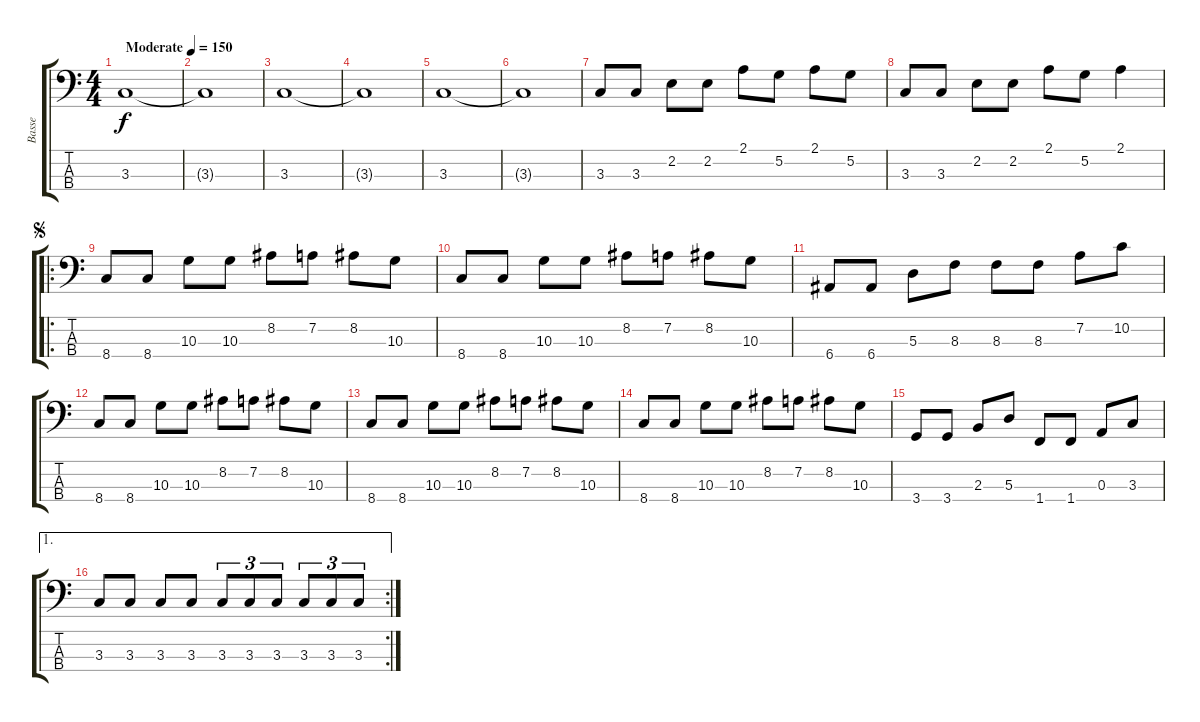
\track ("Basse" "Basse") {instrument electricbassfinger}
\staff {score tabs}
\tuning (G2 D2 A1 E1) {hide}
\ts (4 4)
\tempo (150 "Moderate")
\clef f4
\ks c
3.3.1{dy f instrument electricbassfinger} |
3.3{t}.1 |
3.3.1 |
3.3{t}.1 |
3.3.1 |
3.3{t}.1 |
3.3.8 3.3.8 2.2.8 2.2.8 2.1.8 5.2.8 2.1.8 5.2.8 |
3.3.8 3.3.8 2.2.8 2.2.8 2.1.8 5.2.8 2.1.4 |
\ro
\jump segno
8.4.8 8.4.8 10.3.8 10.3.8 8.2.8 7.2.8 8.2.8 10.3.8 |
8.4.8 8.4.8 10.3.8 10.3.8 8.2.8 7.2.8 8.2.8 10.3.8 |
6.4.8 6.4.8 5.3.8 8.3.8 8.3.8 8.3.8 7.2.8 10.2.8 |
8.4.8 8.4.8 10.3.8 10.3.8 8.2.8 7.2.8 8.2.8 10.3.8 |
8.4.8 8.4.8 10.3.8 10.3.8 8.2.8 7.2.8 8.2.8 10.3.8 |
8.4.8 8.4.8 10.3.8 10.3.8 8.2.8 7.2.8 8.2.8 10.3.8 |
3.4.8 3.4.8 2.3.8 5.3.8 1.4.8 1.4.8 0.3.8 3.3.8 |
\ae 1
\rc 2
3.3.8 3.3.8 3.3.8 3.3.8 3.3.8{tu (3 2)} 3.3.8{tu (3 2)} 3.3.8{tu (3 2)} 3.3.8{tu (3 2)} 3.3.8{tu (3 2)} 3.3.8{tu (3 2)}
